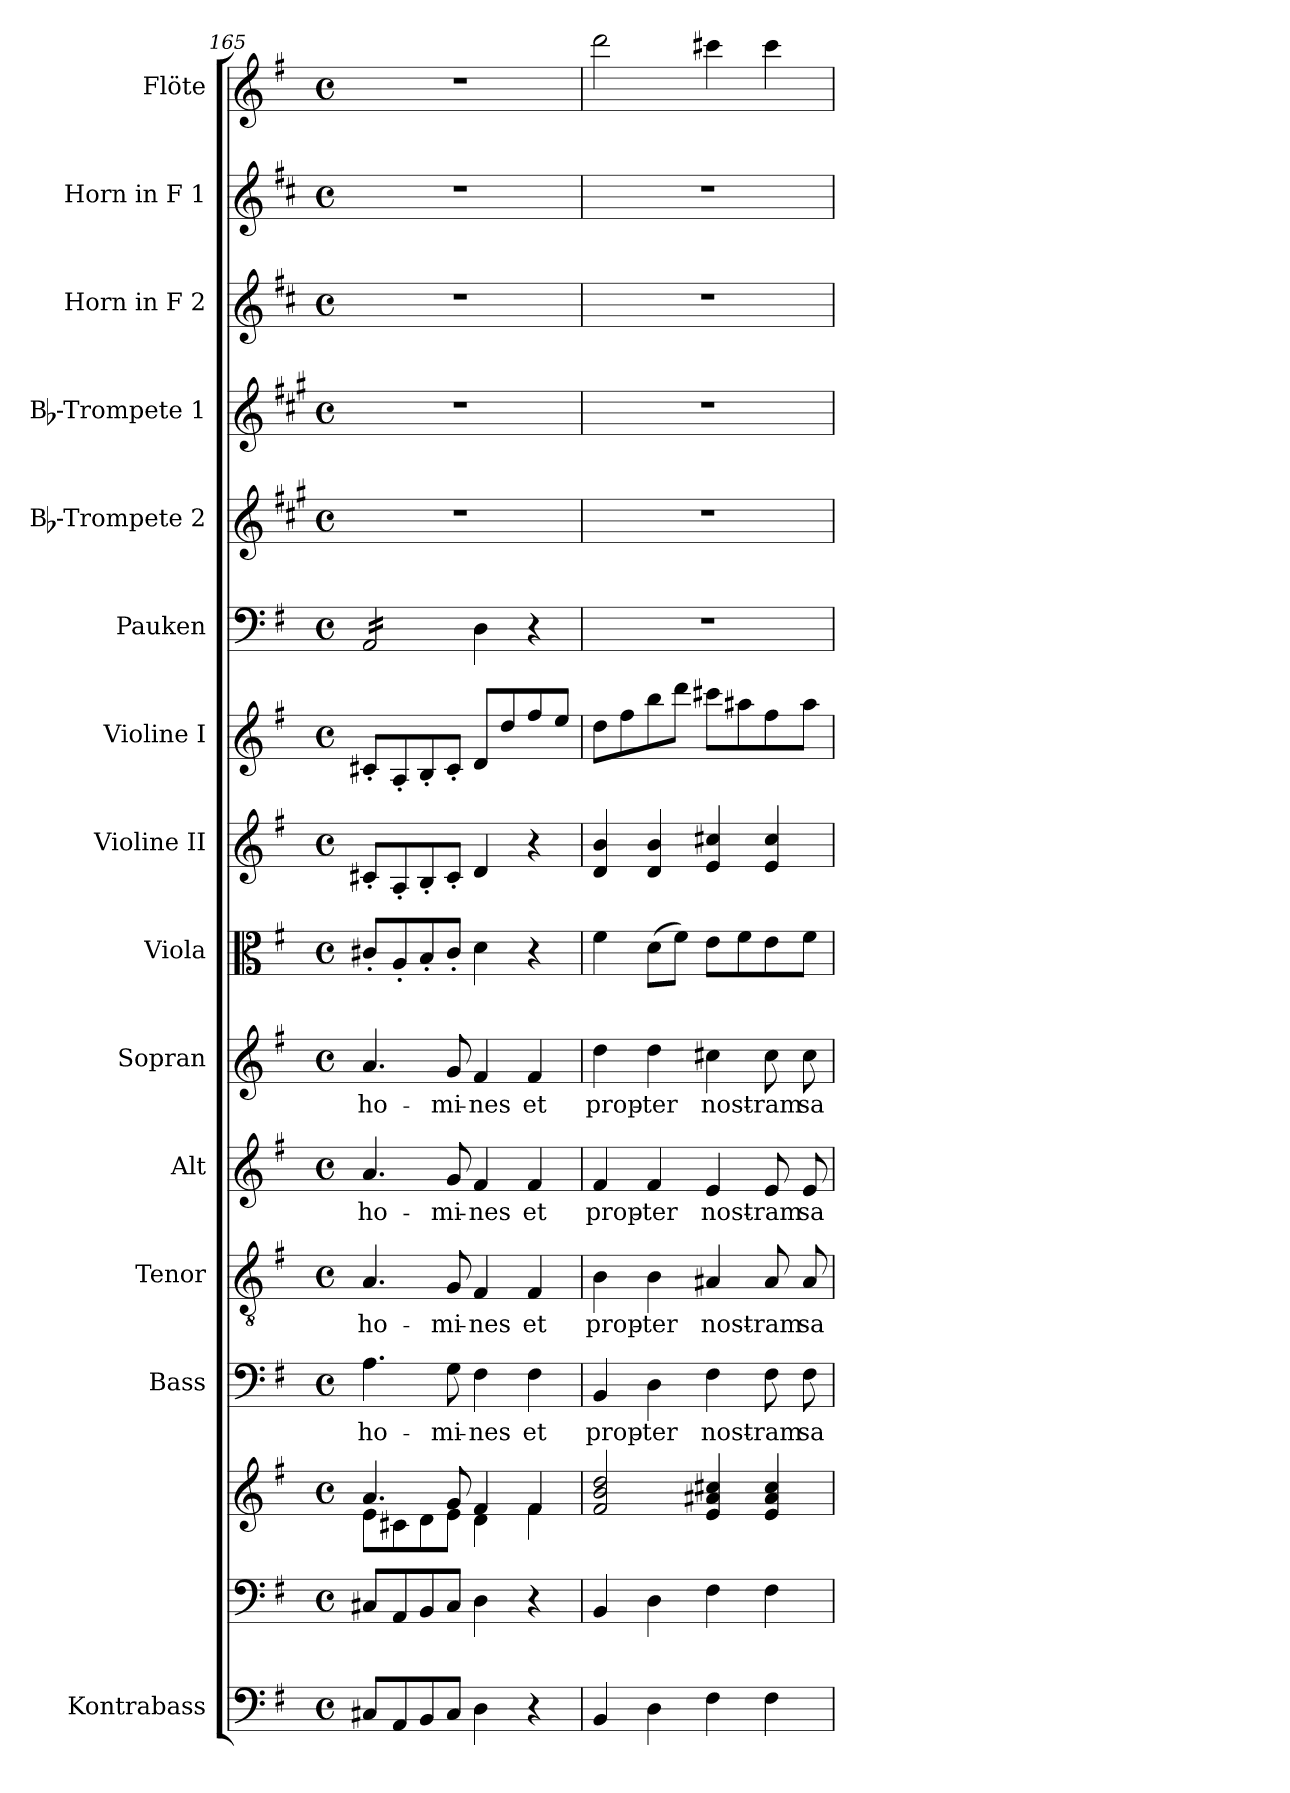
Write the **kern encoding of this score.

**kern	**kern	**kern	**kern	**text	**kern	**text	**kern	**text	**kern	**text	**kern	**kern	**kern	**kern	**kern	**kern	**kern	**kern	**kern
*part15	*part14	*part14	*part13	*part13	*part12	*part12	*part11	*part11	*part10	*part10	*part9	*part8	*part7	*part6	*part5	*part4	*part3	*part2	*part1
*staff16	*staff15	*staff14	*staff13	*staff13	*staff12	*staff12	*staff11	*staff11	*staff10	*staff10	*staff9	*staff8	*staff7	*staff6	*staff5	*staff4	*staff3	*staff2	*staff1
*I"Kontrabass	*	*	*I"Bass	*	*I"Tenor	*	*I"Alt	*	*I"Sopran	*	*I"Viola	*I"Violine II	*I"Violine I	*I"Pauken	*I"Bb-Trompete 2	*I"Bb-Trompete 1	*I"Horn in F 2	*I"Horn in F 1	*I"Flöte
*I'Kb.	*	*	*I'B.	*	*I'T.	*	*I'A.	*	*I'S.	*	*I'Vla.	*I'Vl. II	*I'Vl. I	*I'Pk.	*I'Bb Trp. 2	*I'Bb Trp. 1	*	*	*I'Fl.
*clefF4	*clefF4	*clefG2	*clefF4	*	*clefGv2	*	*clefG2	*	*clefG2	*	*clefC3	*clefG2	*clefG2	*clefF4	*clefG2	*clefG2	*clefG2	*clefG2	*clefG2
*ITrd7c12	*	*	*	*	*	*	*	*	*	*	*	*	*	*	*ITrd1c2	*ITrd1c2	*ITrd4c7	*ITrd4c7	*
*k[f#]	*k[f#]	*k[f#]	*k[f#]	*	*k[f#]	*	*k[f#]	*	*k[f#]	*	*k[f#]	*k[f#]	*k[f#]	*k[f#]	*k[f#]	*k[f#]	*k[f#]	*k[f#]	*k[f#]
*G:	*G:	*G:	*G:	*	*G:	*	*G:	*	*G:	*	*G:	*G:	*G:	*G:	*G:	*G:	*G:	*G:	*G:
*M4/4	*M4/4	*M4/4	*M4/4	*	*M4/4	*	*M4/4	*	*M4/4	*	*M4/4	*M4/4	*M4/4	*M4/4	*M4/4	*M4/4	*M4/4	*M4/4	*M4/4
*met(c)	*met(c)	*met(c)	*met(c)	*	*met(c)	*	*met(c)	*	*met(c)	*	*met(c)	*met(c)	*met(c)	*met(c)	*met(c)	*met(c)	*met(c)	*met(c)	*met(c)
=165	=165	=165	=165	=165	=165	=165	=165	=165	=165	=165	=165	=165	=165	=165	=165	=165	=165	=165	=165
*	*	*^	*	*	*	*	*	*	*	*	*	*	*	*	*	*	*	*	*
!	!	!	!	!	!LO:LY:b	!	!LO:LY:b	!	!LO:LY:b	!	!LO:LY:b	!	!	!	!	!	!	!	!	!
*	*	*	*	*	*	*	*	*	*	*	*	*	*	*	*tremolo	*	*	*	*	*
8CC#X/L	8C#X/L	4.a/	8e\L	4.A\	ho-	4.A/	ho-	4.a/	ho-	4.a/	ho-	8c#X'</L	8c#X'</L	8c#X'</L	16AA/LL	1r	1r	1r	1r	1r
.	.	.	.	.	.	.	.	.	.	.	.	.	.	.	16AA/	.	.	.	.	.
8AAA/	8AA/	.	8c#X\	.	.	.	.	.	.	.	.	8A'</	8A'</	8A'</	16AA/	.	.	.	.	.
.	.	.	.	.	.	.	.	.	.	.	.	.	.	.	16AA/	.	.	.	.	.
8BBB/	8BB/	.	8d\	.	.	.	.	.	.	.	.	8B'</	8B'</	8B'</	16AA/	.	.	.	.	.
.	.	.	.	.	.	.	.	.	.	.	.	.	.	.	16AA/	.	.	.	.	.
!	!	!	!	!	!LO:LY:b	!	!LO:LY:b	!	!LO:LY:b	!	!LO:LY:b	!	!	!	!	!	!	!	!	!
8CC#/J	8C#/J	8g/	8e\J	8G\	-mi-	8G/	-mi-	8g/	-mi-	8g/	-mi-	8c#'</J	8c#'</J	8c#'</J	16AA/	.	.	.	.	.
.	.	.	.	.	.	.	.	.	.	.	.	.	.	.	16AA/JJ	.	.	.	.	.
*	*	*	*	*	*	*	*	*	*	*	*	*	*	*	*Xtremolo	*	*	*	*	*
!	!	!	!	!	!LO:LY:b	!	!LO:LY:b	!	!LO:LY:b	!	!LO:LY:b	!	!	!	!	!	!	!	!	!
4DD\	4D\	4f#/	4d\	4F#\	-nes	4F#/	-nes	4f#/	-nes	4f#/	-nes	4d\	4d/	8d/L	4D\	.	.	.	.	.
.	.	.	.	.	.	.	.	.	.	.	.	.	.	8dd/	.	.	.	.	.	.
!	!	!	!	!	!LO:LY:b	!	!LO:LY:b	!	!LO:LY:b	!	!LO:LY:b	!	!	!	!	!	!	!	!	!
4r	4r	4f#/	4f#\	4F#\	et	4F#/	et	4f#/	et	4f#/	et	4r	4r	8ff#/	4r	.	.	.	.	.
.	.	.	.	.	.	.	.	.	.	.	.	.	.	8ee/J	.	.	.	.	.	.
*	*	*v	*v	*	*	*	*	*	*	*	*	*	*	*	*	*	*	*	*	*
=166	=166	=166	=166	=166	=166	=166	=166	=166	=166	=166	=166	=166	=166	=166	=166	=166	=166	=166	=166
!	!	!	!	!LO:LY:b	!	!LO:LY:b	!	!LO:LY:b	!	!LO:LY:b	!	!	!	!	!	!	!	!	!
4BBB/	4BB/	2f#/ 2b/ 2dd/	4BB/	prop-	4B\	prop-	4f#/	prop-	4dd\	prop-	4f#\	4d/ 4b/	8dd\L	1r	1r	1r	1r	1r	2ddd\
.	.	.	.	.	.	.	.	.	.	.	.	.	8ff#\	.	.	.	.	.	.
!	!	!	!	!LO:LY:b	!	!LO:LY:b	!	!LO:LY:b	!	!LO:LY:b	!	!	!	!	!	!	!	!	!
4DD\	4D\	.	4D\	-ter	4B\	-ter	4f#/	-ter	4dd\	-ter	(>8d\L	4d/ 4b/	8bb\	.	.	.	.	.	.
.	.	.	.	.	.	.	.	.	.	.	8f#\J)	.	8ddd\J	.	.	.	.	.	.
!	!	!	!	!LO:LY:b	!	!LO:LY:b	!	!LO:LY:b	!	!LO:LY:b	!	!	!	!	!	!	!	!	!
4FF#\	4F#\	4e/ 4a#X/ 4cc#X/	4F#\	nost-	4A#X/	nost-	4e/	nost-	4cc#X\	nost-	8e\L	4e/ 4cc#X/	8ccc#X\L	.	.	.	.	.	4ccc#X\
.	.	.	.	.	.	.	.	.	.	.	8f#\	.	8aa#X\	.	.	.	.	.	.
!	!	!	!	!LO:LY:b	!	!LO:LY:b	!	!LO:LY:b	!	!LO:LY:b	!	!	!	!	!	!	!	!	!
4FF#\	4F#\	4e/ 4a#/ 4cc#/	8F#\	-ram	8A#/	-ram	8e/	-ram	8cc#\	-ram	8e\	4e/ 4cc#/	8ff#\	.	.	.	.	.	4ccc#\
!	!	!	!	!LO:LY:b	!	!LO:LY:b	!	!LO:LY:b	!	!LO:LY:b	!	!	!	!	!	!	!	!	!
.	.	.	8F#\	sa-	8A#/	sa-	8e/	sa-	8cc#\	sa-	8f#\J	.	8aa#\J	.	.	.	.	.	.
=	=	=	=	=	=	=	=	=	=	=	=	=	=	=	=	=	=	=	=
*-	*-	*-	*-	*-	*-	*-	*-	*-	*-	*-	*-	*-	*-	*-	*-	*-	*-	*-	*-
